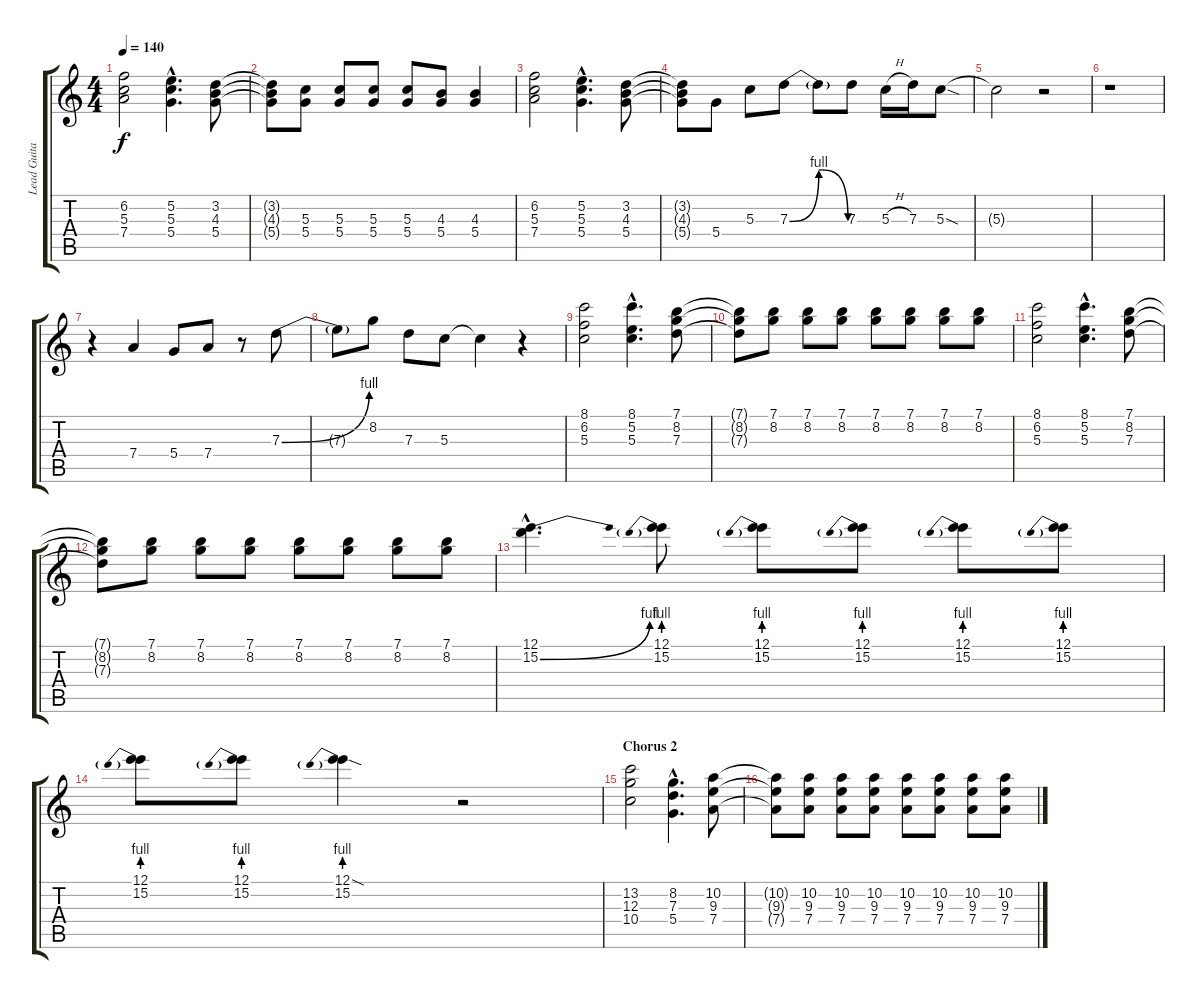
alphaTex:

\track ("Lead Guitar" "Lead Guita") {instrument overdrivenguitar}
\staff {score tabs}
\tuning (E4 B3 G3 D3 A2 E2) {hide}
\ts (4 4)
\tempo 140
\clef g2
\ks c
(6.2 5.3 7.4).2{dy f} (5.2{hac} 5.3{hac} 5.4{hac}).4{d} (3.2 4.3 5.4).8 |
(3.2{t} 4.3{t} 5.4{t}).8 (5.3 5.4).8 (5.3 5.4).8 (5.3 5.4).8 (5.3 5.4).8 (4.3 5.4).8 (4.3 5.4).4 |
(6.2 5.3 7.4).2 (5.2{hac} 5.3{hac} 5.4{hac}).4{d} (3.2 4.3 5.4).8 |
(3.2{t} 4.3{t} 5.4{t}).8 5.4.8 5.3.8 7.3{be (bendrelease 0 0 15 4 45 4 60 0)}.8 7.3{t}.8 7.3.8 5.3{h}.16 7.3.16 5.3{sod}.8 |
5.3{t}.2 r.2 |
r.1 |
r.4 7.4.4 5.4.8 7.4.8 r.8 7.3{be (bend 0 0 60 4)}.8 |
7.3{t}.8 8.2.8 7.3.8 5.3.8 5.3{t}.4 r.4 |
(8.1 6.2 5.3).2 (8.1{hac} 5.2{hac} 5.3{hac}).4{d} (7.1 8.2 7.3).8 |
(7.1{t} 8.2{t} 7.3{t}).8 (7.1 8.2).8 (7.1 8.2).8 (7.1 8.2).8 (7.1 8.2).8 (7.1 8.2).8 (7.1 8.2).8 (7.1 8.2).8 |
(8.1 6.2 5.3).2 (8.1{hac} 5.2{hac} 5.3{hac}).4{d} (7.1 8.2 7.3).8 |
(7.1{t} 8.2{t} 7.3{t}).8 (7.1 8.2).8 (7.1 8.2).8 (7.1 8.2).8 (7.1 8.2).8 (7.1 8.2).8 (7.1 8.2).8 (7.1 8.2).8 |
(12.1{hac} 15.2{be (bend 0 0 60 4) hac}).4{d} (12.1 15.2{be (prebend 0 4 60 4)}).8 (12.1 15.2{be (prebend 0 4 60 4)}).8 (12.1 15.2{be (prebend 0 4 60 4)}).8 (12.1 15.2{be (prebend 0 4 60 4)}).8 (12.1 15.2{be (prebend 0 4 60 4)}).8 |
(12.1 15.2{be (prebend 0 4 60 4)}).8 (12.1 15.2{be (prebend 0 4 60 4)}).8 (12.1{sod} 15.2{be (prebend 0 4 60 4)}).4 r.2 |
\section ("" "Chorus 2")
(13.2 12.3 10.4).2 (8.2{hac} 7.3{hac} 5.4{hac}).4{d} (10.2 9.3 7.4).8 |
(10.2{t} 9.3{t} 7.4{t}).8 (10.2 9.3 7.4).8 (10.2 9.3 7.4).8 (10.2 9.3 7.4).8 (10.2 9.3 7.4).8 (10.2 9.3 7.4).8 (10.2 9.3 7.4).8 (10.2 9.3 7.4).8
